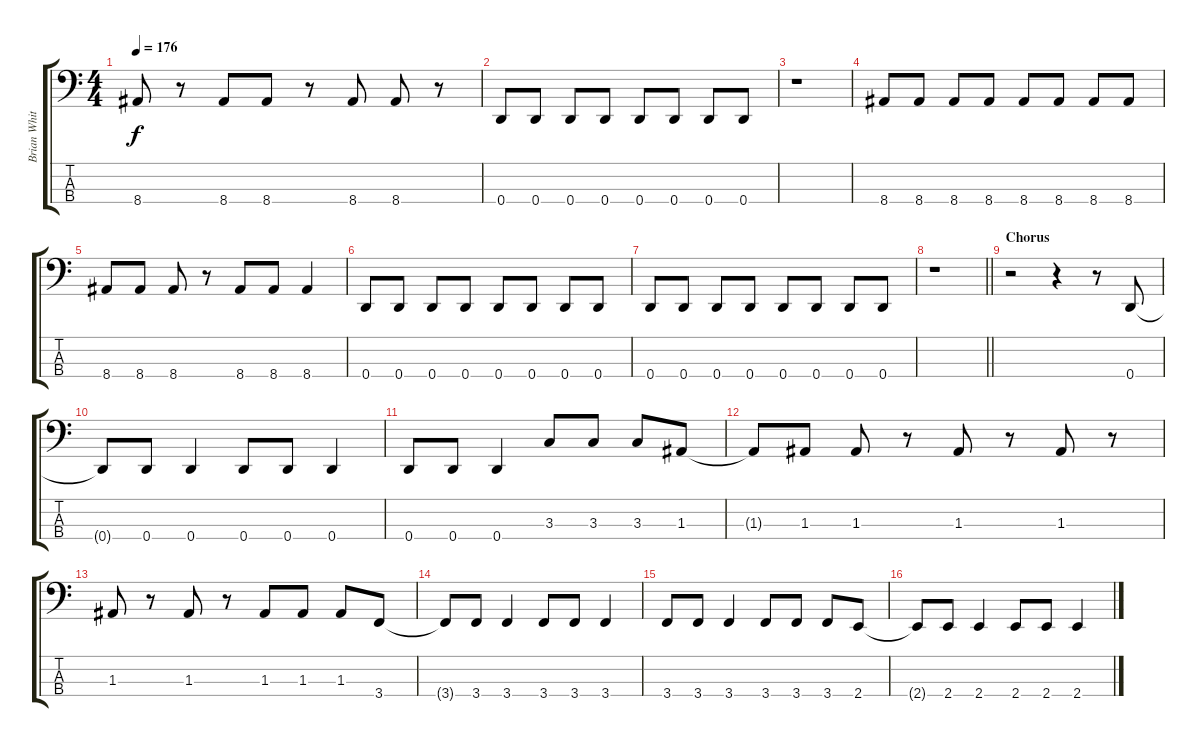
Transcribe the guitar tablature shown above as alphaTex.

\track ("Brian White" "Brian Whit") {instrument electricbasspick}
\staff {score tabs}
\tuning (G2 D2 A1 D1) {hide}
\ts (4 4)
\tempo 176
\clef f4
\ks c
8.4.8{dy f} r.8 8.4.8 8.4.8 r.8 8.4.8 8.4.8 r.8 |
0.4.8 0.4.8 0.4.8 0.4.8 0.4.8 0.4.8 0.4.8 0.4.8 |
r.1 |
8.4.8 8.4.8 8.4.8 8.4.8 8.4.8 8.4.8 8.4.8 8.4.8 |
8.4.8 8.4.8 8.4.8 r.8 8.4.8 8.4.8 8.4.4 |
0.4.8 0.4.8 0.4.8 0.4.8 0.4.8 0.4.8 0.4.8 0.4.8 |
0.4.8 0.4.8 0.4.8 0.4.8 0.4.8 0.4.8 0.4.8 0.4.8 |
\barLineRight lightlight
r.1 |
\section ("" "Chorus")
r.2 r.4 r.8 0.4.8 |
0.4{t}.8 0.4.8 0.4.4 0.4.8 0.4.8 0.4.4 |
0.4.8 0.4.8 0.4.4 3.3.8 3.3.8 3.3.8 1.3.8 |
1.3{t}.8 1.3.8 1.3.8 r.8 1.3.8 r.8 1.3.8 r.8 |
1.3.8 r.8 1.3.8 r.8 1.3.8 1.3.8 1.3.8 3.4.8 |
3.4{t}.8 3.4.8 3.4.4 3.4.8 3.4.8 3.4.4 |
3.4.8 3.4.8 3.4.4 3.4.8 3.4.8 3.4.8 2.4.8 |
2.4{t}.8 2.4.8 2.4.4 2.4.8 2.4.8 2.4.4
